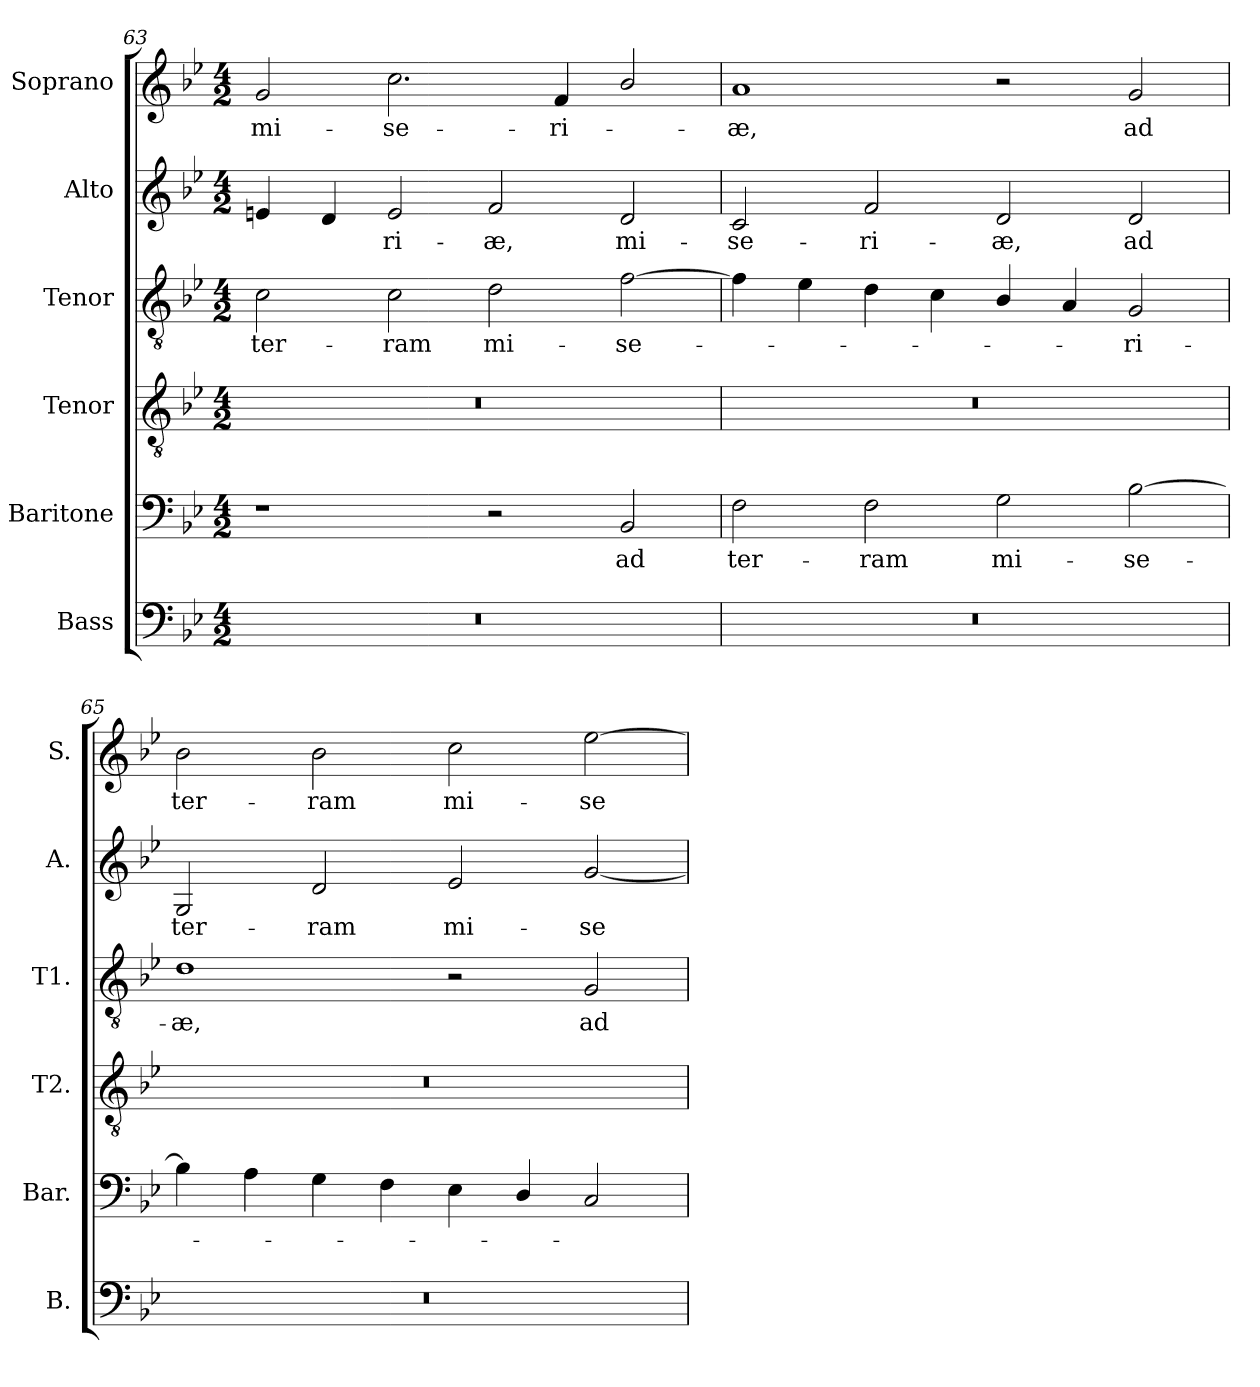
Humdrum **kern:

**kern	**kern	**text	**kern	**kern	**text	**kern	**text	**kern	**text
*part6	*part5	*part5	*part4	*part3	*part3	*part2	*part2	*part1	*part1
*staff6	*staff5	*staff5	*staff4	*staff3	*staff3	*staff2	*staff2	*staff1	*staff1
*I"Bass	*I"Baritone	*	*I"Tenor	*I"Tenor	*	*I"Alto	*	*I"Soprano	*
*I'B.	*I'Bar.	*	*I'T2.	*I'T1.	*	*I'A.	*	*I'S.	*
*clefF4	*clefF4	*	*clefGv2	*clefGv2	*	*clefG2	*	*clefG2	*
*	*	*	*ITrd7c12	*ITrd7c12	*	*	*	*	*
*k[b-e-]	*k[b-e-]	*	*k[b-e-]	*k[b-e-]	*	*k[b-e-]	*	*k[b-e-]	*
*B-:	*B-:	*	*B-:	*B-:	*	*B-:	*	*B-:	*
*M4/2	*M4/2	*	*M4/2	*M4/2	*	*M4/2	*	*M4/2	*
=63	=63	=63	=63	=63	=63	=63	=63	=63	=63
!LO:N:vis=1	!	!	!LO:N:vis=1	!	!	!	!	!	!
!	!	!	!	!	!LO:LY:b:color=#000000	!	!	!	!
!	!	!	!	!	!	!	!	!	!LO:LY:b:color=#000000
0r	1r	.	0r	2Ci\	ter-	4eni/	.	2gi/	mi-
.	.	.	.	.	.	4di/	.	.	.
!	!	!	!	!	!LO:LY:b:color=#000000	!	!	!	!
!	!	!	!	!	!	!	!LO:LY:b:color=#000000	!	!
!	!	!	!	!	!	!	!	!	!LO:LY:b:color=#000000
.	.	.	.	2Ci\	-ram	2ei/	-ri-	2.cci\	-se-
!	!	!	!	!	!LO:LY:b:color=#000000	!	!	!	!
!	!	!	!	!	!	!	!LO:LY:b:color=#000000	!	!
.	2r	.	.	2Di\	mi-	2fi/	-æ,	.	.
!	!	!	!	!	!	!	!	!	!LO:LY:b:color=#000000
.	.	.	.	.	.	.	.	4fi/	-ri-
!	!	!LO:LY:b:color=#000000	!	!	!	!	!	!	!
!	!	!	!	!	!LO:LY:b:color=#000000	!	!	!	!
!	!	!	!	!	!	!	!LO:LY:b:color=#000000	!	!
.	2BB-i/	ad	.	[2Fi\	-se-	2di/	mi-	2b-i/	.
!!LO:PB:g=z
=64	=64	=64	=64	=64	=64	=64	=64	=64	=64
!LO:N:vis=1	!	!	!	!	!	!	!	!	!
!	!	!LO:LY:b:color=#000000	!LO:N:vis=1	!	!	!	!	!	!
!	!	!	!	!	!	!	!LO:LY:b:color=#000000	!	!
!	!	!	!	!	!	!	!	!	!LO:LY:b:color=#000000
0r	2Fi\	ter-	0r	4Fi\]	.	2ci/	-se-	1ai	-æ,
.	.	.	.	4E-i\	.	.	.	.	.
!	!	!LO:LY:b:color=#000000	!	!	!	!	!	!	!
!	!	!	!	!	!	!	!LO:LY:b:color=#000000	!	!
.	2Fi\	-ram	.	4Di\	.	2fi/	-ri-	.	.
.	.	.	.	4Ci\	.	.	.	.	.
!	!	!LO:LY:b:color=#000000	!	!	!	!	!	!	!
!	!	!	!	!	!	!	!LO:LY:b:color=#000000	!	!
.	2Gi\	mi-	.	4BB-i/	.	2di/	-æ,	2r	.
.	.	.	.	4AAi/	.	.	.	.	.
!	!	!LO:LY:b:color=#000000	!	!	!	!	!	!	!
!	!	!	!	!	!LO:LY:b:color=#000000	!	!	!	!
!	!	!	!	!	!	!	!LO:LY:b:color=#000000	!	!
!	!	!	!	!	!	!	!	!	!LO:LY:b:color=#000000
.	[2B-i\	-se-	.	2GGi/	-ri-	2di/	ad	2gi/	ad
=65	=65	=65	=65	=65	=65	=65	=65	=65	=65
!LO:N:vis=1	!	!	!LO:N:vis=1	!	!	!	!	!	!
!	!	!	!	!	!LO:LY:b:color=#000000	!	!	!	!
!	!	!	!	!	!	!	!LO:LY:b:color=#000000	!	!
!	!	!	!	!	!	!	!	!	!LO:LY:b:color=#000000
0r	4B-i\]	.	0r	1Di	-æ,	2Gi/	ter-	2b-i\	ter-
.	4Ai\	.	.	.	.	.	.	.	.
!	!	!	!	!	!	!	!LO:LY:b:color=#000000	!	!
!	!	!	!	!	!	!	!	!	!LO:LY:b:color=#000000
.	4Gi\	.	.	.	.	2di/	-ram	2b-i\	-ram
.	4Fi\	.	.	.	.	.	.	.	.
!	!	!	!	!	!	!	!LO:LY:b:color=#000000	!	!
!	!	!	!	!	!	!	!	!	!LO:LY:b:color=#000000
.	4E-i\	.	.	2r	.	2e-i/	mi-	2cci\	mi-
.	4Di/	.	.	.	.	.	.	.	.
!	!	!	!	!	!LO:LY:b:color=#000000	!	!	!	!
!	!	!	!	!	!	!	!LO:LY:b:color=#000000	!	!
!	!	!	!	!	!	!	!	!	!LO:LY:b:color=#000000
.	2Ci/	.	.	2GGi/	ad	[2gi/	-se-	[2ee-i\	-se-
=	=	=	=	=	=	=	=	=	=
*-	*-	*-	*-	*-	*-	*-	*-	*-	*-
